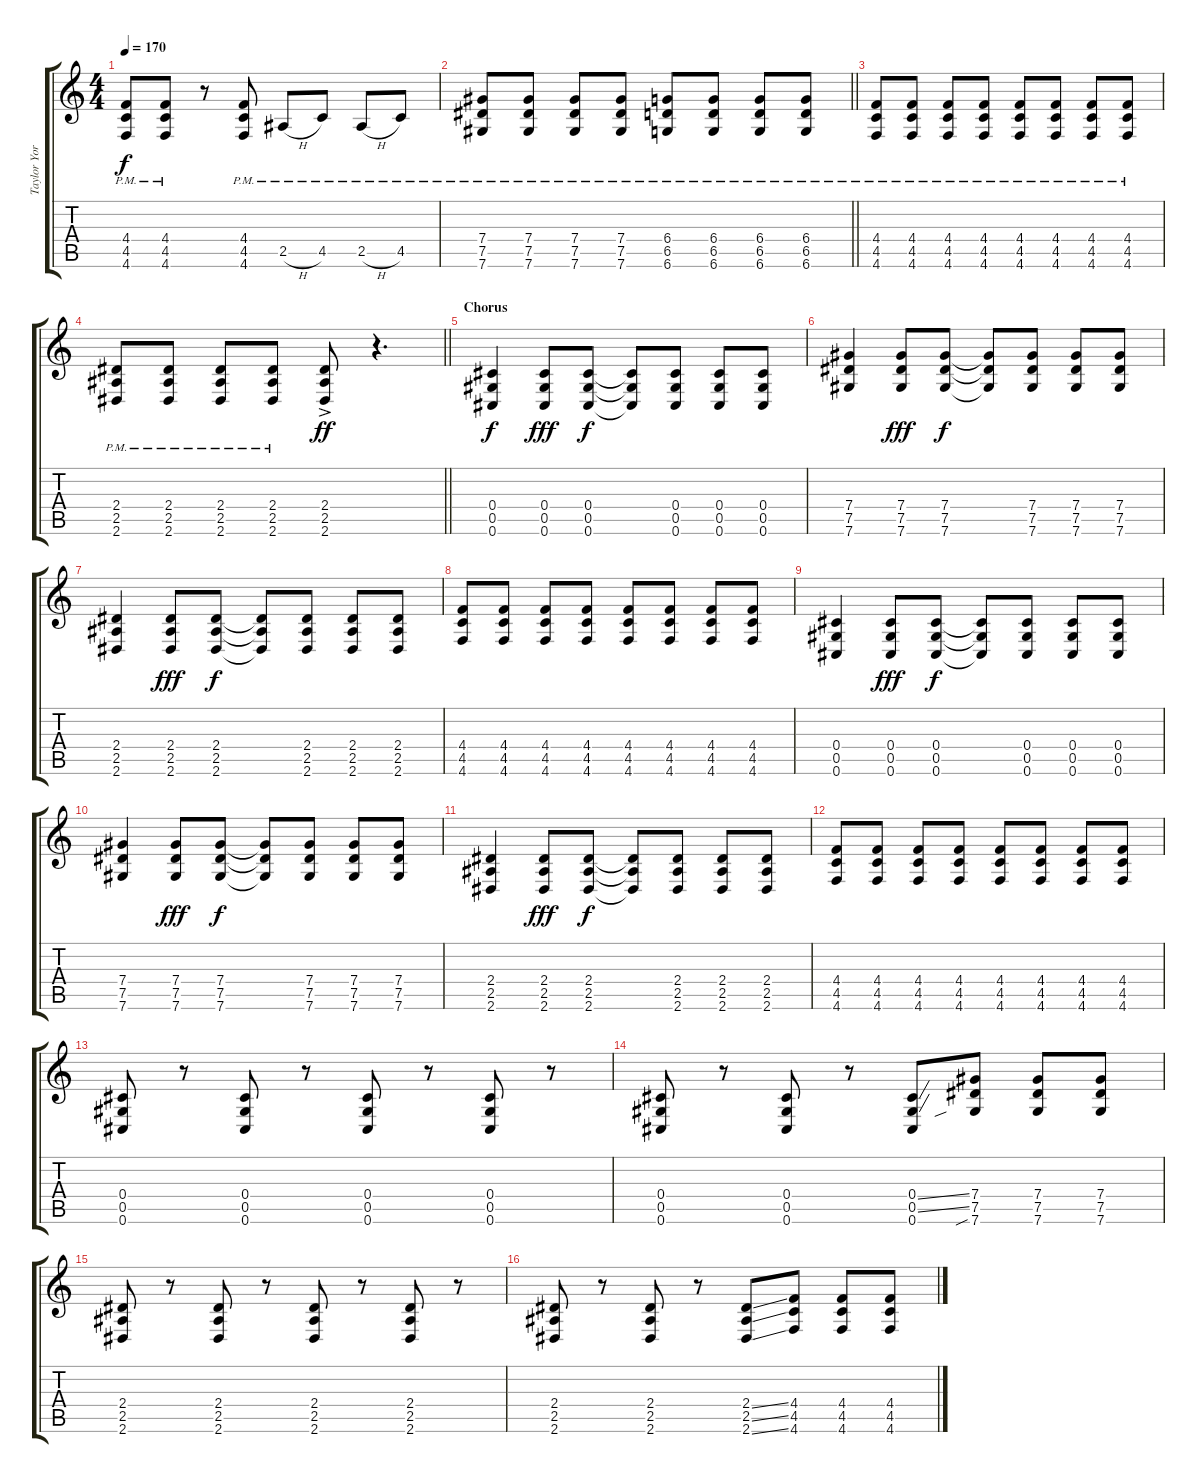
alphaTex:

\track ("Taylor York (Rhythm Guitar)" "Taylor Yor") {instrument overdrivenguitar}
\staff {score tabs}
\tuning (Eb4 Bb3 Gb3 Db3 Ab2 Db2) {hide}
\ts (4 4)
\tempo 170
\clef g2
\ks c
(4.4{pm} 4.5{pm} 4.6{pm}).8{dy f} (4.4{pm} 4.5{pm} 4.6{pm}).8 r.8 (4.4{pm} 4.5{pm} 4.6{pm}).8 2.5{h pm}.8 4.5{pm}.8 2.5{h pm}.8 4.5{pm}.8 |
\barLineRight lightlight
(7.4{pm} 7.5{pm} 7.6{pm}).8 (7.4{pm} 7.5{pm} 7.6{pm}).8 (7.4{pm} 7.5{pm} 7.6{pm}).8 (7.4{pm} 7.5{pm} 7.6{pm}).8 (6.4{pm} 6.5{pm} 6.6{pm}).8 (6.4{pm} 6.5{pm} 6.6{pm}).8 (6.4{pm} 6.5{pm} 6.6{pm}).8 (6.4{pm} 6.5{pm} 6.6{pm}).8 |
\section ("" "")
(4.4{pm} 4.5{pm} 4.6{pm}).8 (4.4{pm} 4.5{pm} 4.6{pm}).8 (4.4{pm} 4.5{pm} 4.6{pm}).8 (4.4{pm} 4.5{pm} 4.6{pm}).8 (4.4{pm} 4.5{pm} 4.6{pm}).8 (4.4{pm} 4.5{pm} 4.6{pm}).8 (4.4{pm} 4.5{pm} 4.6{pm}).8 (4.4{pm} 4.5{pm} 4.6{pm}).8 |
\barLineRight lightlight
(2.4{pm} 2.5{pm} 2.6{pm}).8 (2.4{pm} 2.5{pm} 2.6{pm}).8 (2.4{pm} 2.5{pm} 2.6{pm}).8 (2.4{pm} 2.5{pm} 2.6{pm}).8 (2.4{ac} 2.5 2.6).8{dy ff} r.4{d} |
\section ("" "Chorus")
(0.4 0.5 0.6).4{dy f} (0.4 0.5 0.6).8{dy fff} (0.4 0.5 0.6).8{dy f} (0.4{t} 0.5{t} 0.6{t}).8 (0.4 0.5 0.6).8 (0.4 0.5 0.6).8 (0.4 0.5 0.6).8 |
(7.4 7.5 7.6).4 (7.4 7.5 7.6).8{dy fff} (7.4 7.5 7.6).8{dy f} (7.4{t} 7.5{t} 7.6{t}).8 (7.4 7.5 7.6).8 (7.4 7.5 7.6).8 (7.4 7.5 7.6).8 |
(2.4 2.5 2.6).4 (2.4 2.5 2.6).8{dy fff} (2.4 2.5 2.6).8{dy f} (2.4{t} 2.5{t} 2.6{t}).8 (2.4 2.5 2.6).8 (2.4 2.5 2.6).8 (2.4 2.5 2.6).8 |
(4.4 4.5 4.6).8 (4.4 4.5 4.6).8 (4.4 4.5 4.6).8 (4.4 4.5 4.6).8 (4.4 4.5 4.6).8 (4.4 4.5 4.6).8 (4.4 4.5 4.6).8 (4.4 4.5 4.6).8 |
(0.4 0.5 0.6).4 (0.4 0.5 0.6).8{dy fff} (0.4 0.5 0.6).8{dy f} (0.4{t} 0.5{t} 0.6{t}).8 (0.4 0.5 0.6).8 (0.4 0.5 0.6).8 (0.4 0.5 0.6).8 |
(7.4 7.5 7.6).4 (7.4 7.5 7.6).8{dy fff} (7.4 7.5 7.6).8{dy f} (7.4{t} 7.5{t} 7.6{t}).8 (7.4 7.5 7.6).8 (7.4 7.5 7.6).8 (7.4 7.5 7.6).8 |
(2.4 2.5 2.6).4 (2.4 2.5 2.6).8{dy fff} (2.4 2.5 2.6).8{dy f} (2.4{t} 2.5{t} 2.6{t}).8 (2.4 2.5 2.6).8 (2.4 2.5 2.6).8 (2.4 2.5 2.6).8 |
(4.4 4.5 4.6).8 (4.4 4.5 4.6).8 (4.4 4.5 4.6).8 (4.4 4.5 4.6).8 (4.4 4.5 4.6).8 (4.4 4.5 4.6).8 (4.4 4.5 4.6).8 (4.4 4.5 4.6).8 |
(0.4 0.5 0.6).8 r.8 (0.4 0.5 0.6).8 r.8 (0.4 0.5 0.6).8 r.8 (0.4 0.5 0.6).8 r.8 |
(0.4 0.5 0.6).8 r.8 (0.4 0.5 0.6).8 r.8 (0.4{ss} 0.5{ss} 0.6).8 (7.4 7.5 7.6{sib}).8 (7.4 7.5 7.6).8 (7.4 7.5 7.6).8 |
(2.4 2.5 2.6).8 r.8 (2.4 2.5 2.6).8 r.8 (2.4 2.5 2.6).8 r.8 (2.4 2.5 2.6).8 r.8 |
(2.4 2.5 2.6).8 r.8 (2.4 2.5 2.6).8 r.8 (2.4{ss} 2.5{ss} 2.6{ss}).8 (4.4 4.5 4.6).8 (4.4 4.5 4.6).8 (4.4 4.5 4.6).8
